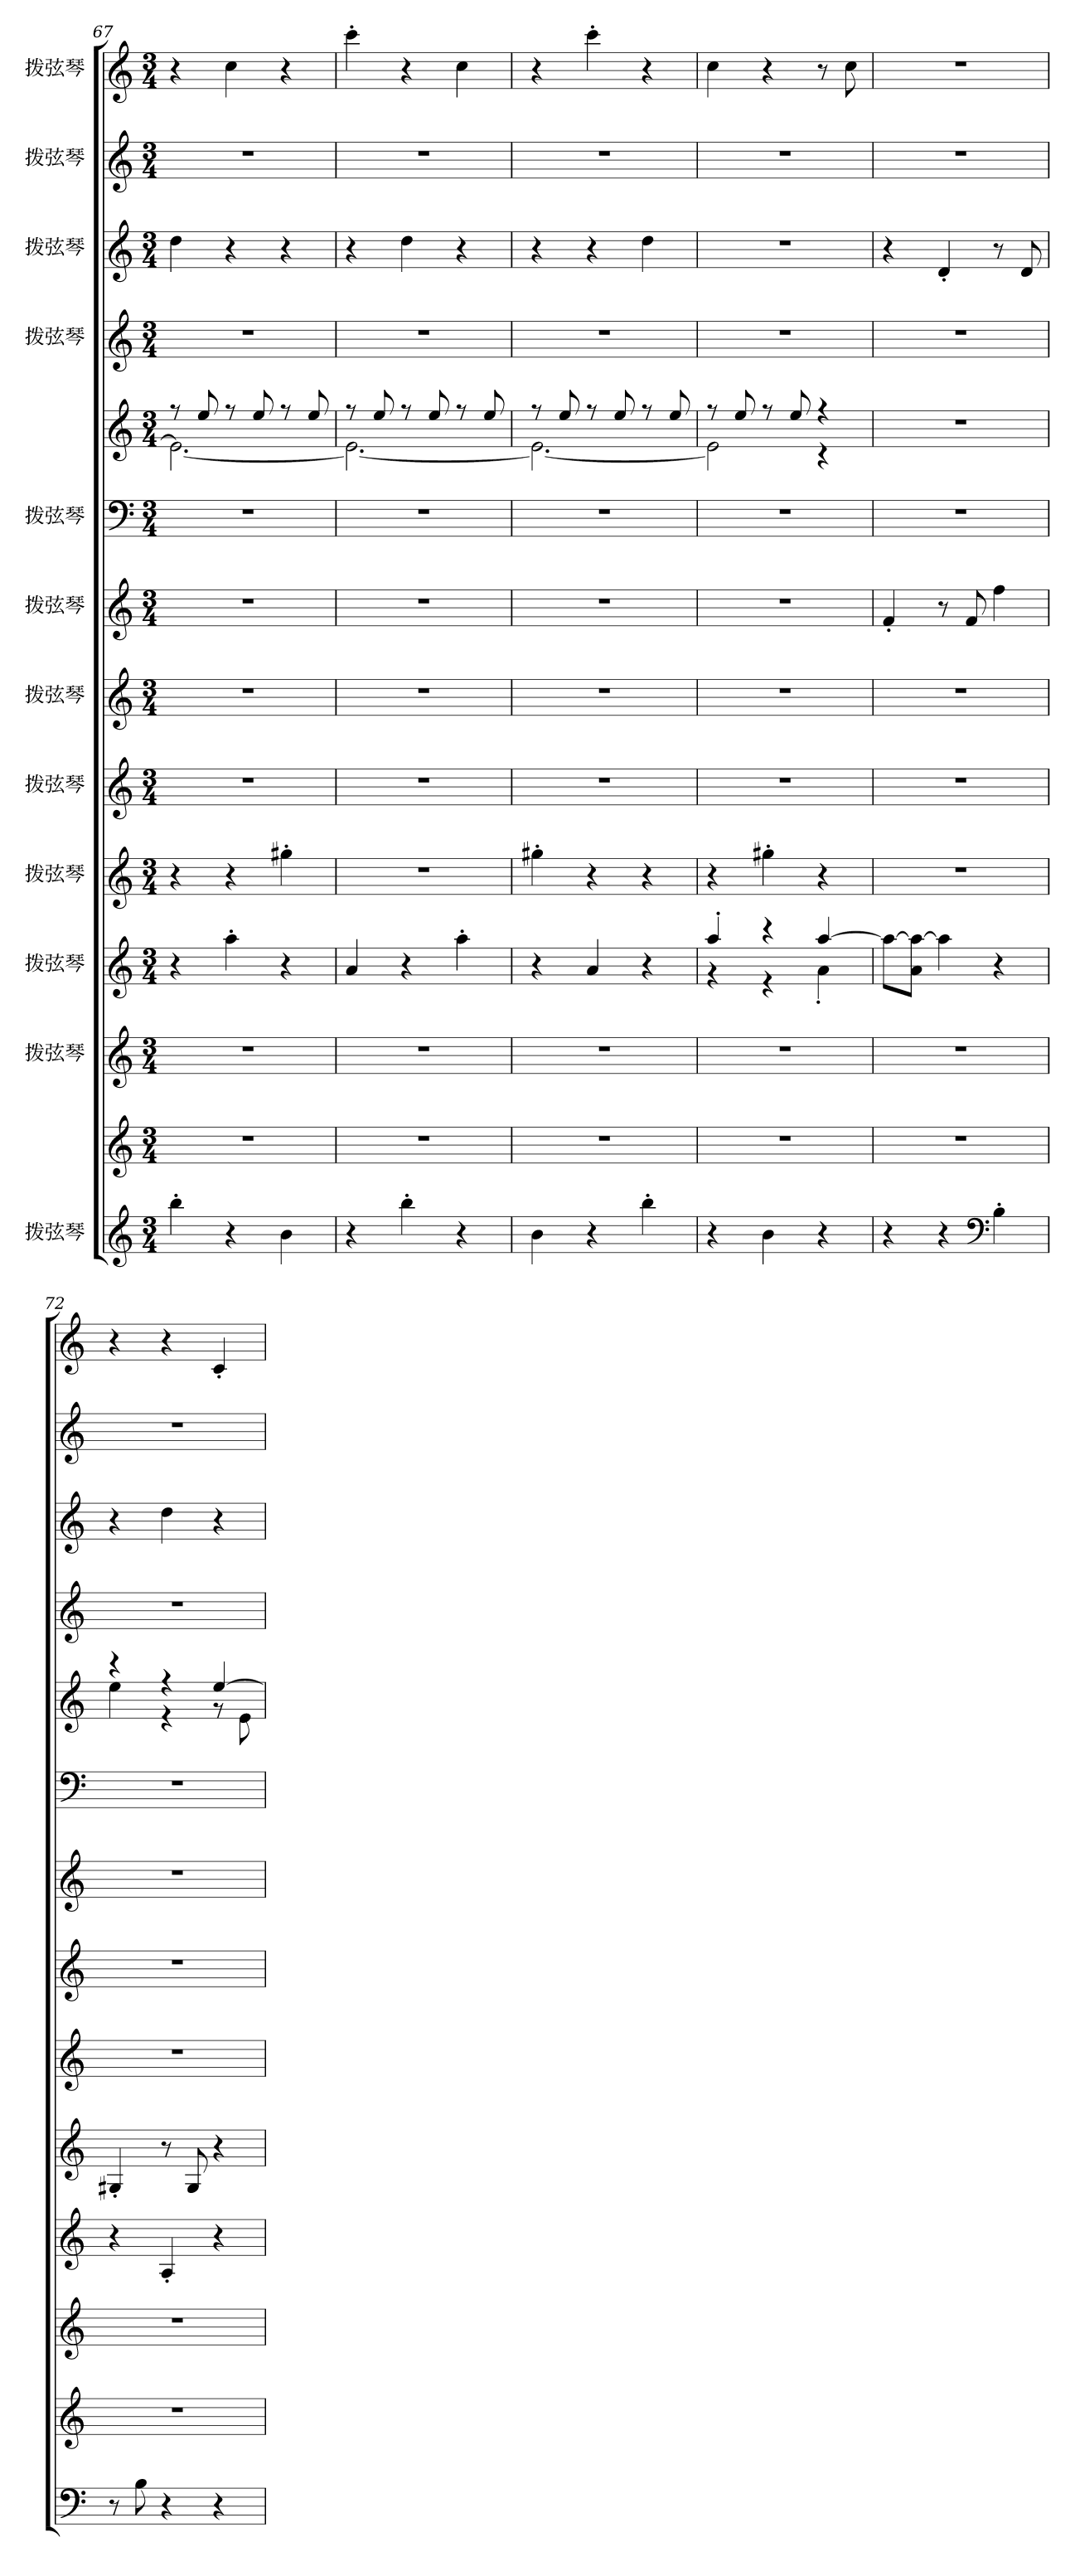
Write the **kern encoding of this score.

**kern	**kern	**kern	**kern	**kern	**kern	**kern	**kern	**kern	**kern	**kern	**kern	**kern	**kern
*part12	*part12	*part11	*part10	*part9	*part8	*part7	*part6	*part5	*part5	*part4	*part3	*part2	*part1
*staff14	*staff13	*staff12	*staff11	*staff10	*staff9	*staff8	*staff7	*staff6	*staff5	*staff4	*staff3	*staff2	*staff1
*I"拨弦琴	*	*I"拨弦琴	*I"拨弦琴	*I"拨弦琴	*I"拨弦琴	*I"拨弦琴	*I"拨弦琴	*I"拨弦琴	*	*I"拨弦琴	*I"拨弦琴	*I"拨弦琴	*I"拨弦琴
*clefG2	*clefG2	*clefG2	*clefG2	*clefG2	*clefG2	*clefG2	*clefG2	*clefF4	*clefG2	*clefG2	*clefG2	*clefG2	*clefG2
*k[]	*k[]	*k[]	*k[]	*k[]	*k[]	*k[]	*k[]	*k[]	*k[]	*k[]	*k[]	*k[]	*k[]
*M3/4	*M3/4	*M3/4	*M3/4	*M3/4	*M3/4	*M3/4	*M3/4	*M3/4	*M3/4	*M3/4	*M3/4	*M3/4	*M3/4
=67	=67	=67	=67	=67	=67	=67	=67	=67	=67	=67	=67	=67	=67
*	*	*	*	*	*	*	*	*	*^	*	*	*	*
4bb'\	2.r	2.r	4r	4r	2.r	2.r	2.r	2.r	8r	2.e\_	2.r	4dd\	2.r	4r
.	.	.	.	.	.	.	.	.	8ee/	.	.	.	.	.
4r	.	.	4aa'\	4r	.	.	.	.	8r	.	.	4r	.	4cc\
.	.	.	.	.	.	.	.	.	8ee/	.	.	.	.	.
4b\	.	.	4r	4gg#X'\	.	.	.	.	8r	.	.	4r	.	4r
.	.	.	.	.	.	.	.	.	8ee/	.	.	.	.	.
!!LO:PB:g=z
=68	=68	=68	=68	=68	=68	=68	=68	=68	=68	=68	=68	=68	=68	=68
4r	2.r	2.r	4a/	2.r	2.r	2.r	2.r	2.r	8r	2.e\_	2.r	4r	2.r	4ccc'\
.	.	.	.	.	.	.	.	.	8ee/	.	.	.	.	.
4bb'\	.	.	4r	.	.	.	.	.	8r	.	.	4dd\	.	4r
.	.	.	.	.	.	.	.	.	8ee/	.	.	.	.	.
4r	.	.	4aa'\	.	.	.	.	.	8r	.	.	4r	.	4cc\
.	.	.	.	.	.	.	.	.	8ee/	.	.	.	.	.
=69	=69	=69	=69	=69	=69	=69	=69	=69	=69	=69	=69	=69	=69	=69
4b\	2.r	2.r	4r	4gg#X'\	2.r	2.r	2.r	2.r	8r	2.e\_	2.r	4r	2.r	4r
.	.	.	.	.	.	.	.	.	8ee/	.	.	.	.	.
4r	.	.	4a/	4r	.	.	.	.	8r	.	.	4r	.	4ccc'\
.	.	.	.	.	.	.	.	.	8ee/	.	.	.	.	.
4bb'\	.	.	4r	4r	.	.	.	.	8r	.	.	4dd\	.	4r
.	.	.	.	.	.	.	.	.	8ee/	.	.	.	.	.
=70	=70	=70	=70	=70	=70	=70	=70	=70	=70	=70	=70	=70	=70	=70
*	*	*	*^	*	*	*	*	*	*	*	*	*	*	*
4r	2.r	2.r	4aa'/	4r	4r	2.r	2.r	2.r	2.r	8r	2e\]	2.r	2.r	2.r	4cc\
.	.	.	.	.	.	.	.	.	.	8ee/	.	.	.	.	.
4b\	.	.	4r	4r	4gg#X'\	.	.	.	.	8r	.	.	.	.	4r
.	.	.	.	.	.	.	.	.	.	8ee/	.	.	.	.	.
4r	.	.	[4aa/	4a'\	4r	.	.	.	.	4r	4r	.	.	.	8r
.	.	.	.	.	.	.	.	.	.	.	.	.	.	.	8cc\
*	*	*	*v	*v	*	*	*	*	*	*v	*v	*	*	*	*
=71	=71	=71	=71	=71	=71	=71	=71	=71	=71	=71	=71	=71	=71
4r	2.r	2.r	8aa\L_	2.r	2.r	2.r	4f'/	2.r	2.r	2.r	4r	2.r	2.r
.	.	.	8a\ 8aa\_J	.	.	.	.	.	.	.	.	.	.
4r	.	.	4aa\]	.	.	.	8r	.	.	.	4d'/	.	.
.	.	.	.	.	.	.	8f/	.	.	.	.	.	.
*clefF4	*	*	*	*	*	*	*	*	*	*	*	*	*
4B'\	.	.	4r	.	.	.	4ff\	.	.	.	8r	.	.
.	.	.	.	.	.	.	.	.	.	.	8d/	.	.
=72	=72	=72	=72	=72	=72	=72	=72	=72	=72	=72	=72	=72	=72
*	*	*	*	*	*	*	*	*	*^	*	*	*	*
8r	2.r	2.r	4r	4G#X'/	2.r	2.r	2.r	2.r	4r	4ee\	2.r	4r	2.r	4r
8B\	.	.	.	.	.	.	.	.	.	.	.	.	.	.
4r	.	.	4A'/	8r	.	.	.	.	4r	4r	.	4dd\	.	4r
.	.	.	.	8G#/	.	.	.	.	.	.	.	.	.	.
4r	.	.	4r	4r	.	.	.	.	[4ee/	8r	.	4r	.	4c'/
.	.	.	.	.	.	.	.	.	.	8e\	.	.	.	.
*	*	*	*	*	*	*	*	*	*v	*v	*	*	*	*
=	=	=	=	=	=	=	=	=	=	=	=	=	=
*-	*-	*-	*-	*-	*-	*-	*-	*-	*-	*-	*-	*-	*-
